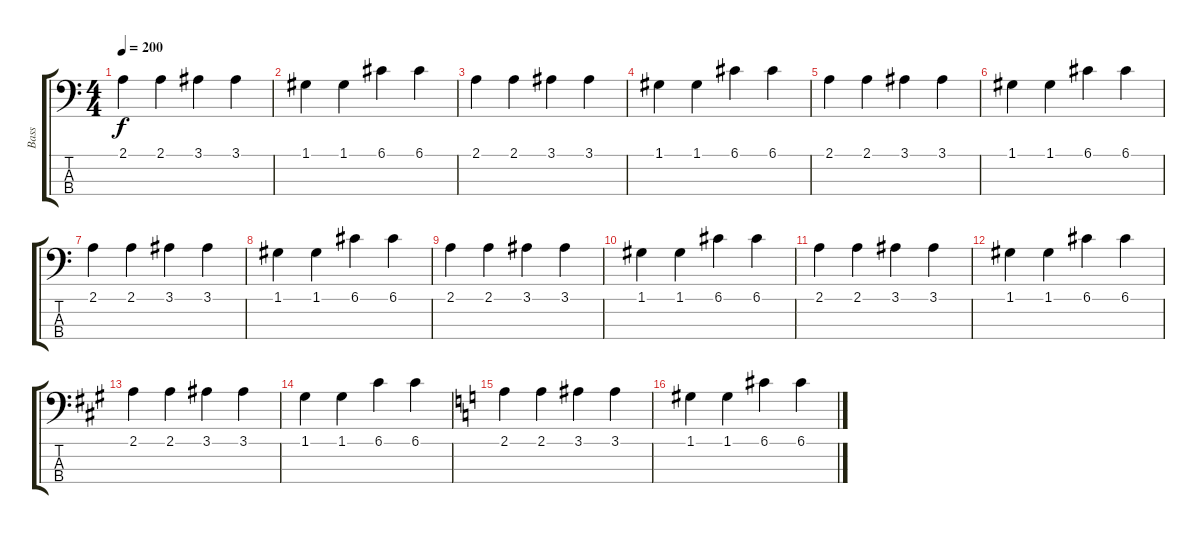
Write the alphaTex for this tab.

\track ("Bass" "Bass") {instrument acousticbass}
\staff {score tabs}
\tuning (G2 D2 A1 E1) {hide}
\ts (4 4)
\tempo 200
\clef f4
\ks c
2.1.4{dy f} 2.1.4 3.1.4 3.1.4 |
1.1.4 1.1.4 6.1.4 6.1.4 |
2.1.4 2.1.4 3.1.4 3.1.4 |
1.1.4 1.1.4 6.1.4 6.1.4 |
2.1.4 2.1.4 3.1.4 3.1.4 |
1.1.4 1.1.4 6.1.4 6.1.4 |
2.1.4 2.1.4 3.1.4 3.1.4 |
1.1.4 1.1.4 6.1.4 6.1.4 |
2.1.4 2.1.4 3.1.4 3.1.4 |
1.1.4 1.1.4 6.1.4 6.1.4 |
2.1.4 2.1.4 3.1.4 3.1.4 |
1.1.4 1.1.4 6.1.4 6.1.4 |
\ks a
2.1.4 2.1.4 3.1.4 3.1.4 |
1.1.4 1.1.4 6.1.4 6.1.4 |
\ks c
2.1.4 2.1.4 3.1.4 3.1.4 |
1.1.4 1.1.4 6.1.4 6.1.4
